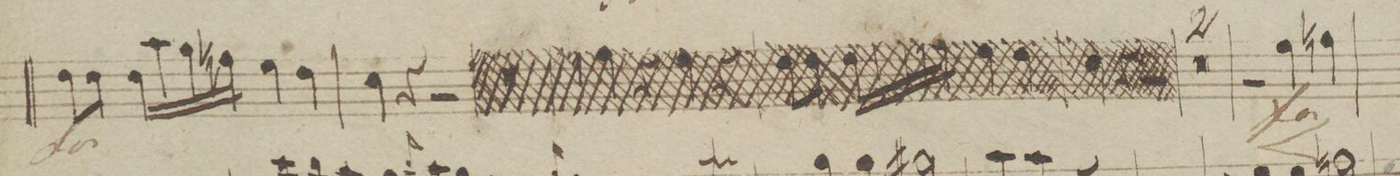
**kern	**dynam
*I"Clarinetto Imo in B.	*
*clefG2	*
*k[b-]	*
*met(c)	*
*M4/4	*
8cc\L	f
8cc\J	.
16cc\LL	.
16gg\	.
16ff\	.
16ee-\JJ	.
4dd\	.
4cc\	.
=29	=29
4b-\	.
4r	.
2r	.
=30	=30
0r	.
=31	=31
=32	=32
2r	.
4dd\	f <
4ee-\	[[
=33	=33
*-	*-
